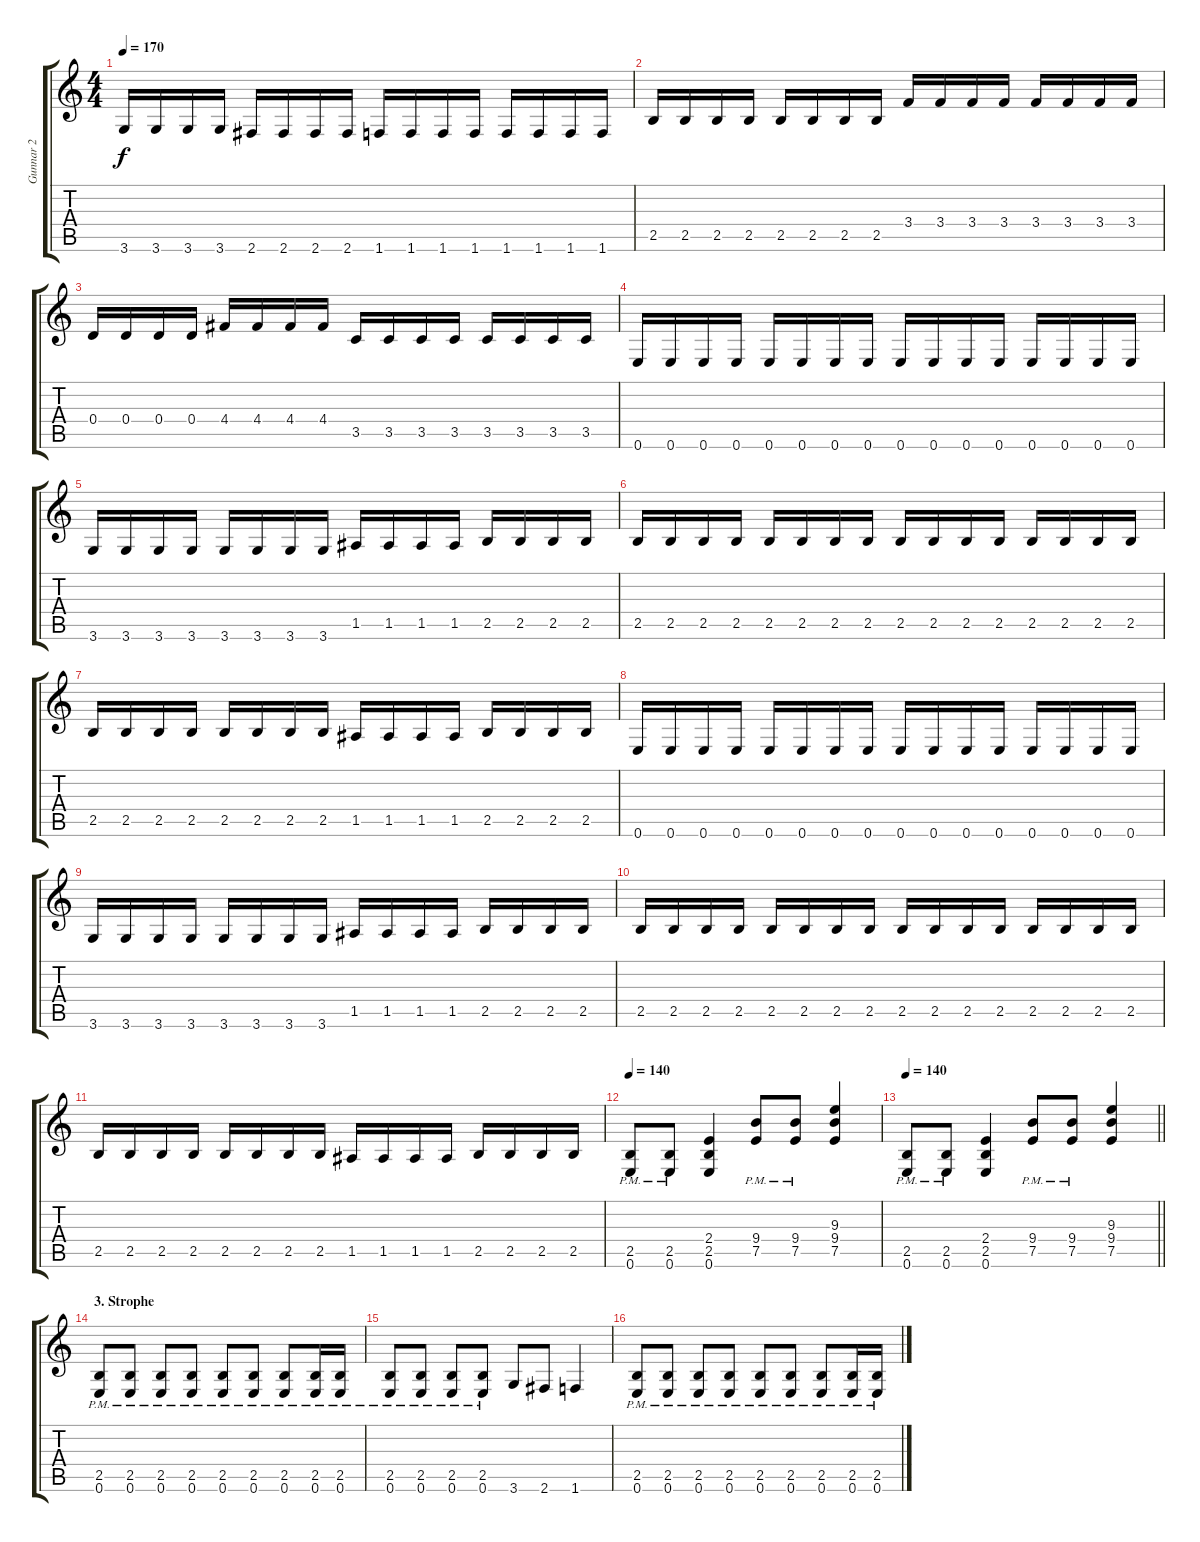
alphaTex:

\track ("Gunnar 2" "Gunnar 2") {instrument distortionguitar}
\staff {score tabs}
\tuning (E4 B3 G3 D3 A2 E2) {hide}
\ts (4 4)
\tempo 170
\clef g2
\ks c
3.6.16{dy f} 3.6.16 3.6.16 3.6.16 2.6.16 2.6.16 2.6.16 2.6.16 1.6.16 1.6.16 1.6.16 1.6.16 1.6.16 1.6.16 1.6.16 1.6.16 |
2.5.16 2.5.16 2.5.16 2.5.16 2.5.16 2.5.16 2.5.16 2.5.16 3.4.16 3.4.16 3.4.16 3.4.16 3.4.16 3.4.16 3.4.16 3.4.16 |
0.4.16 0.4.16 0.4.16 0.4.16 4.4.16 4.4.16 4.4.16 4.4.16 3.5.16 3.5.16 3.5.16 3.5.16 3.5.16 3.5.16 3.5.16 3.5.16 |
0.6.16 0.6.16 0.6.16 0.6.16 0.6.16 0.6.16 0.6.16 0.6.16 0.6.16 0.6.16 0.6.16 0.6.16 0.6.16 0.6.16 0.6.16 0.6.16 |
3.6.16 3.6.16 3.6.16 3.6.16 3.6.16 3.6.16 3.6.16 3.6.16 1.5.16 1.5.16 1.5.16 1.5.16 2.5.16 2.5.16 2.5.16 2.5.16 |
2.5.16 2.5.16 2.5.16 2.5.16 2.5.16 2.5.16 2.5.16 2.5.16 2.5.16 2.5.16 2.5.16 2.5.16 2.5.16 2.5.16 2.5.16 2.5.16 |
2.5.16 2.5.16 2.5.16 2.5.16 2.5.16 2.5.16 2.5.16 2.5.16 1.5.16 1.5.16 1.5.16 1.5.16 2.5.16 2.5.16 2.5.16 2.5.16 |
0.6.16 0.6.16 0.6.16 0.6.16 0.6.16 0.6.16 0.6.16 0.6.16 0.6.16 0.6.16 0.6.16 0.6.16 0.6.16 0.6.16 0.6.16 0.6.16 |
3.6.16 3.6.16 3.6.16 3.6.16 3.6.16 3.6.16 3.6.16 3.6.16 1.5.16 1.5.16 1.5.16 1.5.16 2.5.16 2.5.16 2.5.16 2.5.16 |
2.5.16 2.5.16 2.5.16 2.5.16 2.5.16 2.5.16 2.5.16 2.5.16 2.5.16 2.5.16 2.5.16 2.5.16 2.5.16 2.5.16 2.5.16 2.5.16 |
2.5.16 2.5.16 2.5.16 2.5.16 2.5.16 2.5.16 2.5.16 2.5.16 1.5.16 1.5.16 1.5.16 1.5.16 2.5.16 2.5.16 2.5.16 2.5.16 |
\tempo 140
(2.5{pm} 0.6{pm}).8 (2.5{pm} 0.6{pm}).8 (2.4 2.5 0.6).4 (9.4{pm} 7.5{pm}).8 (9.4{pm} 7.5{pm}).8 (9.3 9.4 7.5).4 |
\tempo 140
\barLineRight lightlight
(2.5{pm} 0.6{pm}).8 (2.5{pm} 0.6{pm}).8 (2.4 2.5 0.6).4 (9.4{pm} 7.5{pm}).8 (9.4{pm} 7.5{pm}).8 (9.3 9.4 7.5).4 |
\section ("" "3. Strophe")
(2.5{pm} 0.6{pm}).8 (2.5{pm} 0.6{pm}).8 (2.5{pm} 0.6{pm}).8 (2.5{pm} 0.6{pm}).8 (2.5{pm} 0.6{pm}).8 (2.5{pm} 0.6{pm}).8 (2.5{pm} 0.6{pm}).8 (2.5{pm} 0.6{pm}).16 (2.5{pm} 0.6{pm}).16 |
(2.5{pm} 0.6{pm}).8 (2.5{pm} 0.6{pm}).8 (2.5{pm} 0.6{pm}).8 (2.5{pm} 0.6{pm}).8 3.6.8 2.6.8 1.6.4 |
(2.5{pm} 0.6{pm}).8 (2.5{pm} 0.6{pm}).8 (2.5{pm} 0.6{pm}).8 (2.5{pm} 0.6{pm}).8 (2.5{pm} 0.6{pm}).8 (2.5{pm} 0.6{pm}).8 (2.5{pm} 0.6{pm}).8 (2.5{pm} 0.6{pm}).16 (2.5{pm} 0.6{pm}).16
